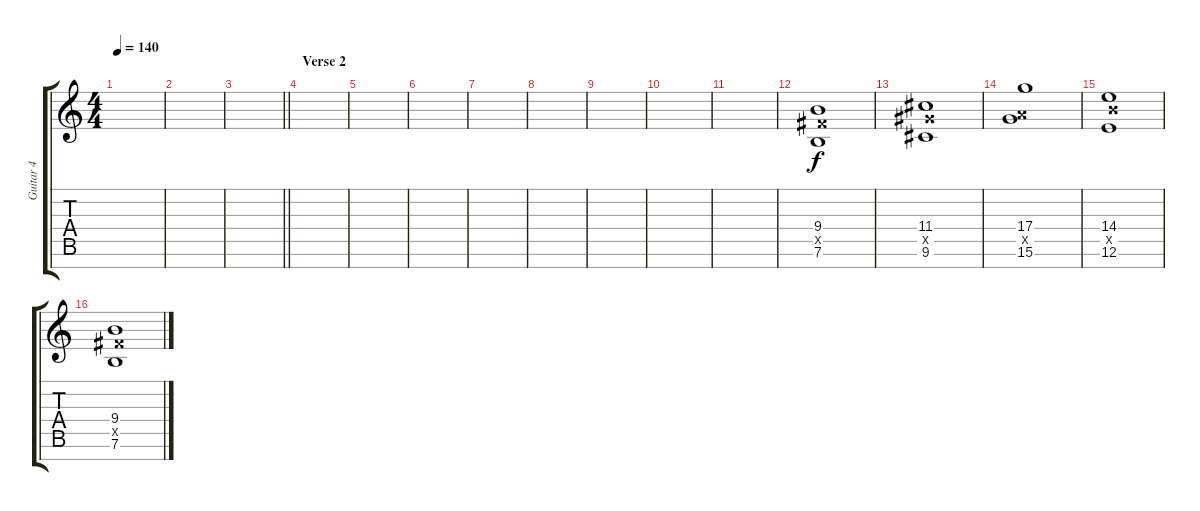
\track ("Guitar 4" "Guitar 4") {instrument distortionguitar}
\staff {score tabs}
\tuning (E4 B3 G3 D3 A2 E2 B1) {hide}
\ts (4 4)
\tempo 140
\clef g2
\ks c
|
|
\barLineRight lightlight
|
\section ("" "Verse 2")
|
|
|
|
|
|
|
|
(9.4 9.5{x} 7.6).1 |
(11.4 11.5{x} 9.6).1 |
(17.4 12.5{x} 15.6).1 |
(14.4 14.5{x} 12.6).1 |
(9.4 9.5{x} 7.6).1
